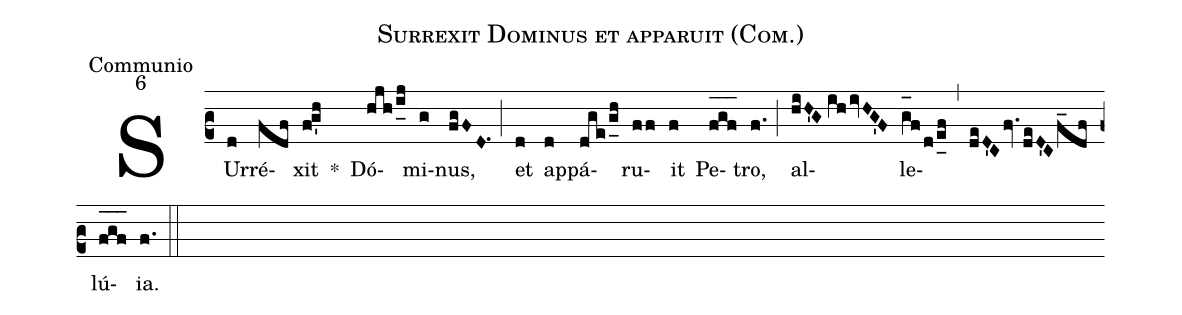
name:Surrexit Dominus et apparuit (Com.);
office-part:Communio;
mode:6;
%%
(c2) SUr(d)ré(fdf)xit(fg'h) *() Dó(hjh/i_[uh:l]j)mi(g)nus,(fgFD.1) (;) et(d) ap(d)pá(dge/g_[uh:l]h)ru(ff)it(f) <nlba>Pe(f_[oh:h]g_[oh:h]f_[oh:h])tro,</nlba>(f.) (;) al(hiH'G//ihivHG'F)le(g_[oh:h]f/d/e_[uh:l]f)(,)(deD'Cfv.deD'Cf_df)lú(f_[oh:h]g_[oh:h]f_[oh:h]){ia}.(f.) (::)
